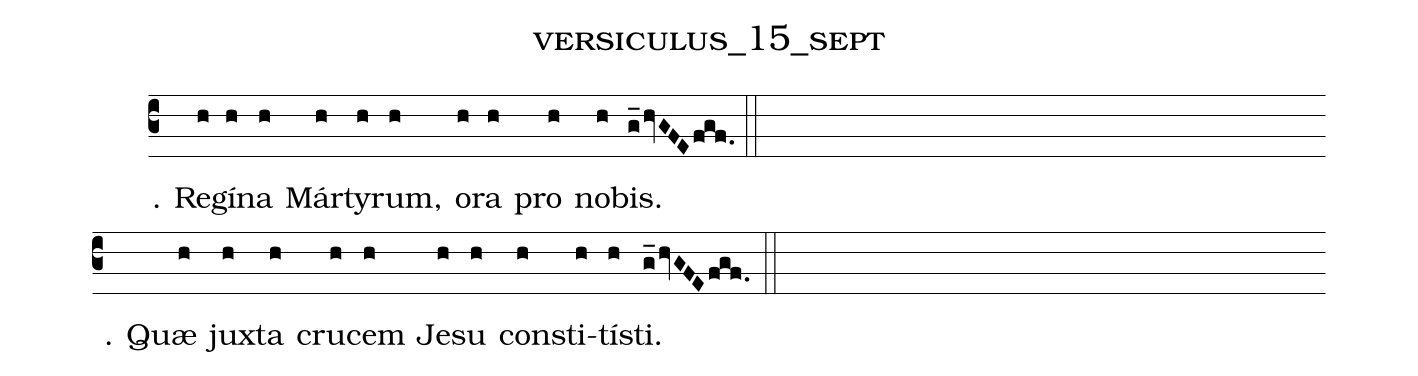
name:versiculus_15_sept;
%%
(c3) ℣. Re(h)gí(h)na(h) Már(h)ty(h)rum,(h) o(h)ra(h) pro(h) no(h)bis.(g_hvGFEfgf.) (::) (Z-)
℟. Quæ(h) jux(h)ta(h) cru(h)cem(h) Je(h)su(h) con(h)sti(h)tí(h)sti.(g_hvGFEfgf.) (::)
